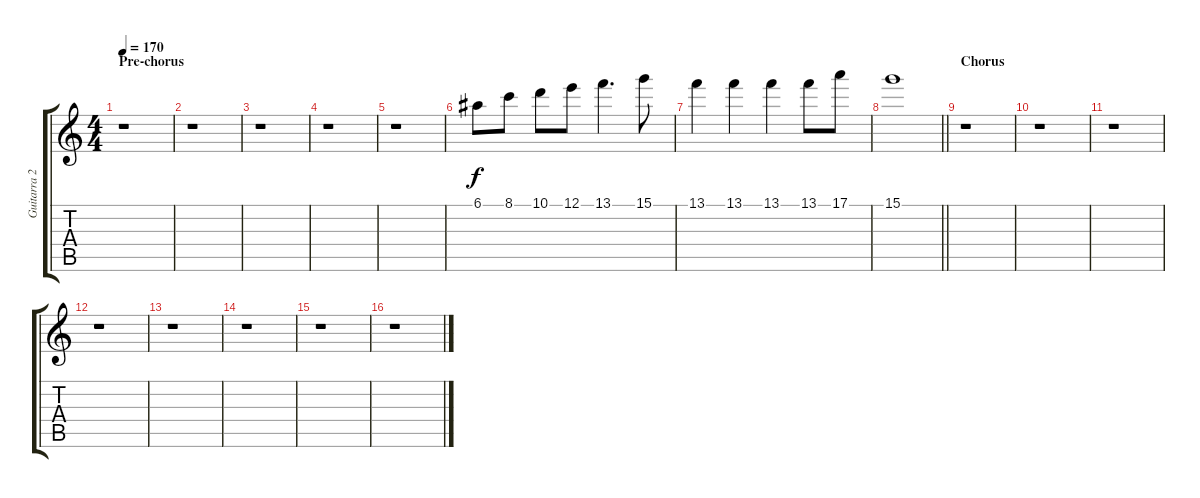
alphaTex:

\track ("Guitarra 2" "Guitarra 2") {instrument overdrivenguitar}
\staff {score tabs}
\tuning (E4 B3 G3 D3 A2 E2) {hide}
\ts (4 4)
\section ("" "Pre-chorus")
\tempo 170
\clef g2
\ks c
r.1{dy f} |
r.1 |
r.1 |
r.1 |
r.1 |
6.1.8 8.1.8 10.1.8 12.1.8 13.1.4{d} 15.1.8 |
13.1.4 13.1.4 13.1.4 13.1.8 17.1.8 |
\barLineRight lightlight
15.1.1 |
\section ("" "Chorus")
r.1 |
r.1 |
r.1 |
r.1 |
r.1 |
r.1 |
r.1 |
r.1
